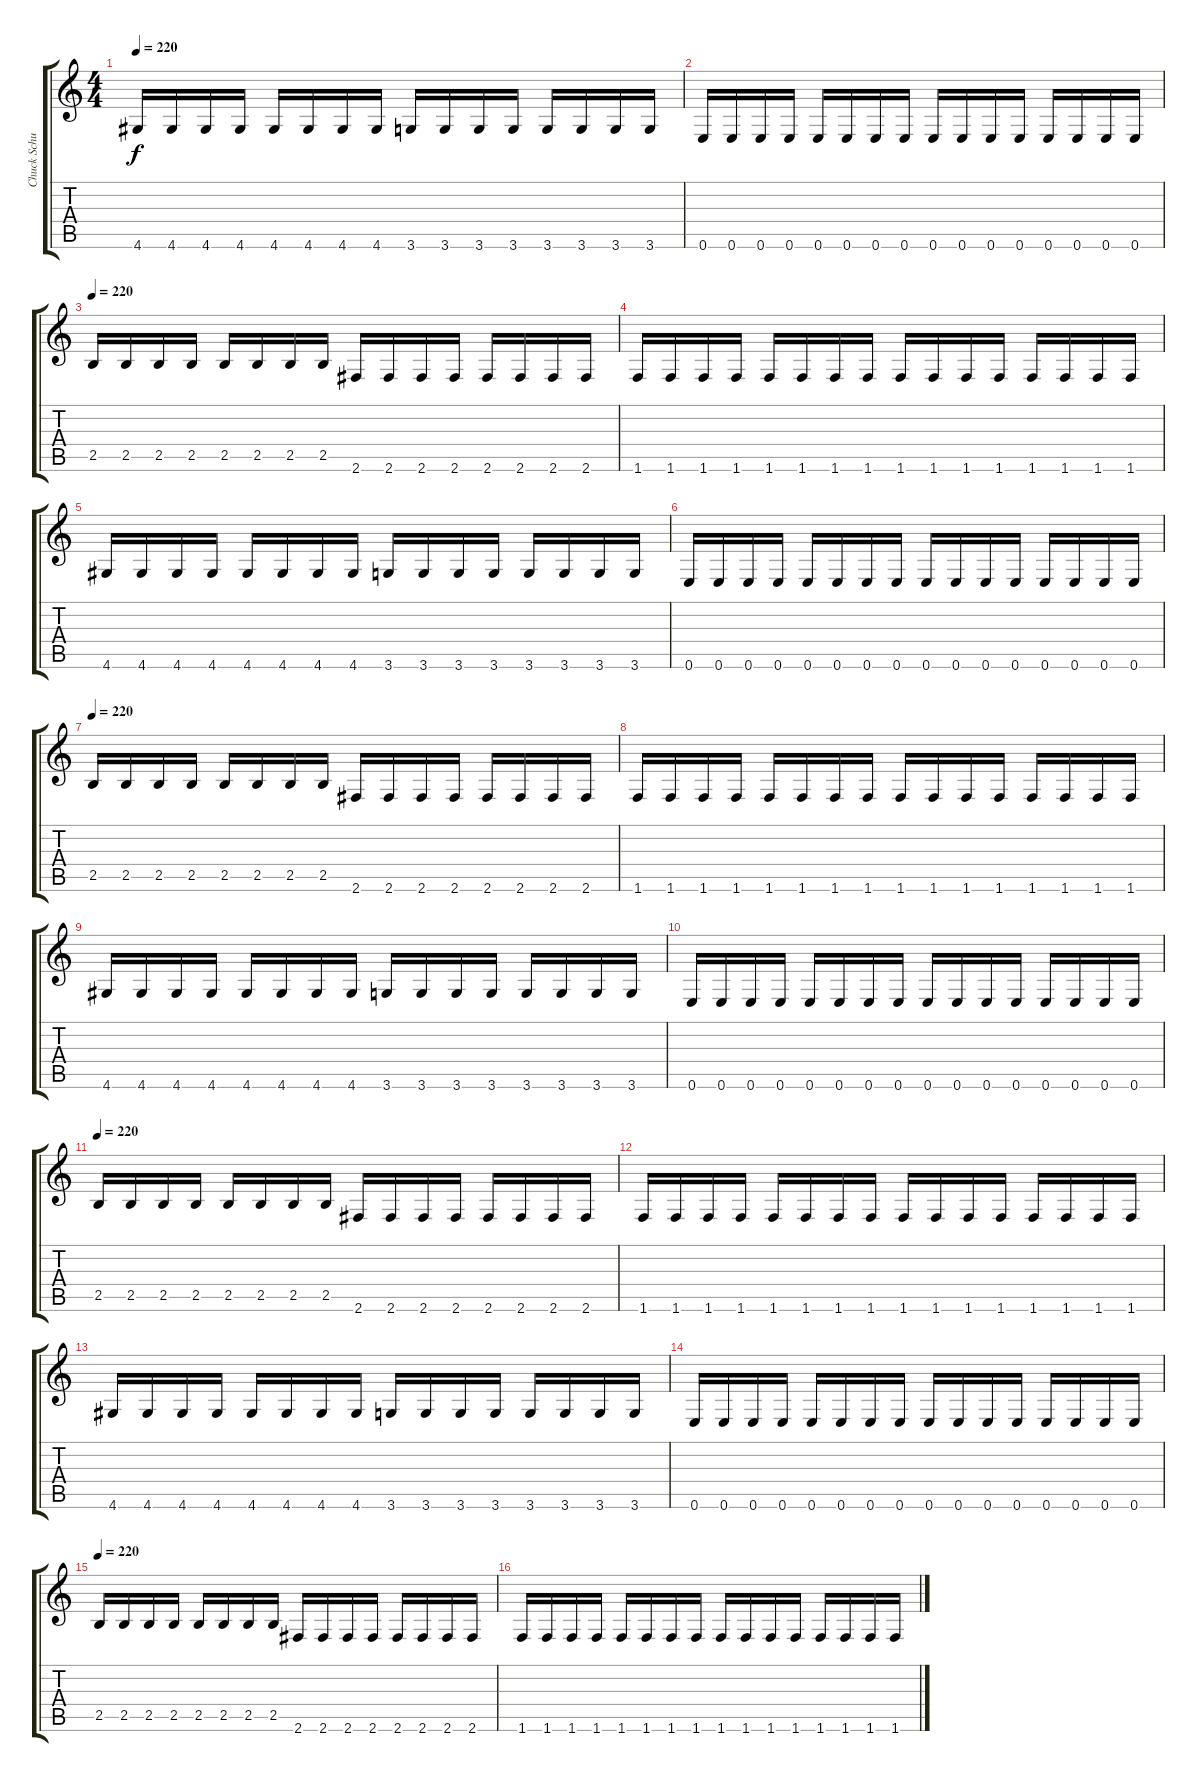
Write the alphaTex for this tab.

\track ("Chuck Schuldiner" "Chuck Schu") {instrument distortionguitar}
\staff {score tabs}
\tuning (E4 B3 G3 D3 A2 E2) {hide}
\ts (4 4)
\tempo 220
\clef g2
\ks c
4.6.16{dy f} 4.6.16 4.6.16 4.6.16 4.6.16 4.6.16 4.6.16 4.6.16 3.6.16 3.6.16 3.6.16 3.6.16 3.6.16 3.6.16 3.6.16 3.6.16 |
0.6.16 0.6.16 0.6.16 0.6.16 0.6.16 0.6.16 0.6.16 0.6.16 0.6.16 0.6.16 0.6.16 0.6.16 0.6.16 0.6.16 0.6.16 0.6.16 |
\tempo 220
2.5.16 2.5.16 2.5.16 2.5.16 2.5.16 2.5.16 2.5.16 2.5.16 2.6.16 2.6.16 2.6.16 2.6.16 2.6.16 2.6.16 2.6.16 2.6.16 |
1.6.16 1.6.16 1.6.16 1.6.16 1.6.16 1.6.16 1.6.16 1.6.16 1.6.16 1.6.16 1.6.16 1.6.16 1.6.16 1.6.16 1.6.16 1.6.16 |
4.6.16 4.6.16 4.6.16 4.6.16 4.6.16 4.6.16 4.6.16 4.6.16 3.6.16 3.6.16 3.6.16 3.6.16 3.6.16 3.6.16 3.6.16 3.6.16 |
0.6.16 0.6.16 0.6.16 0.6.16 0.6.16 0.6.16 0.6.16 0.6.16 0.6.16 0.6.16 0.6.16 0.6.16 0.6.16 0.6.16 0.6.16 0.6.16 |
\tempo 220
2.5.16 2.5.16 2.5.16 2.5.16 2.5.16 2.5.16 2.5.16 2.5.16 2.6.16 2.6.16 2.6.16 2.6.16 2.6.16 2.6.16 2.6.16 2.6.16 |
1.6.16 1.6.16 1.6.16 1.6.16 1.6.16 1.6.16 1.6.16 1.6.16 1.6.16 1.6.16 1.6.16 1.6.16 1.6.16 1.6.16 1.6.16 1.6.16 |
4.6.16 4.6.16 4.6.16 4.6.16 4.6.16 4.6.16 4.6.16 4.6.16 3.6.16 3.6.16 3.6.16 3.6.16 3.6.16 3.6.16 3.6.16 3.6.16 |
0.6.16 0.6.16 0.6.16 0.6.16 0.6.16 0.6.16 0.6.16 0.6.16 0.6.16 0.6.16 0.6.16 0.6.16 0.6.16 0.6.16 0.6.16 0.6.16 |
\tempo 220
2.5.16 2.5.16 2.5.16 2.5.16 2.5.16 2.5.16 2.5.16 2.5.16 2.6.16 2.6.16 2.6.16 2.6.16 2.6.16 2.6.16 2.6.16 2.6.16 |
1.6.16 1.6.16 1.6.16 1.6.16 1.6.16 1.6.16 1.6.16 1.6.16 1.6.16 1.6.16 1.6.16 1.6.16 1.6.16 1.6.16 1.6.16 1.6.16 |
4.6.16 4.6.16 4.6.16 4.6.16 4.6.16 4.6.16 4.6.16 4.6.16 3.6.16 3.6.16 3.6.16 3.6.16 3.6.16 3.6.16 3.6.16 3.6.16 |
0.6.16 0.6.16 0.6.16 0.6.16 0.6.16 0.6.16 0.6.16 0.6.16 0.6.16 0.6.16 0.6.16 0.6.16 0.6.16 0.6.16 0.6.16 0.6.16 |
\tempo 220
2.5.16 2.5.16 2.5.16 2.5.16 2.5.16 2.5.16 2.5.16 2.5.16 2.6.16 2.6.16 2.6.16 2.6.16 2.6.16 2.6.16 2.6.16 2.6.16 |
1.6.16 1.6.16 1.6.16 1.6.16 1.6.16 1.6.16 1.6.16 1.6.16 1.6.16 1.6.16 1.6.16 1.6.16 1.6.16 1.6.16 1.6.16 1.6.16
